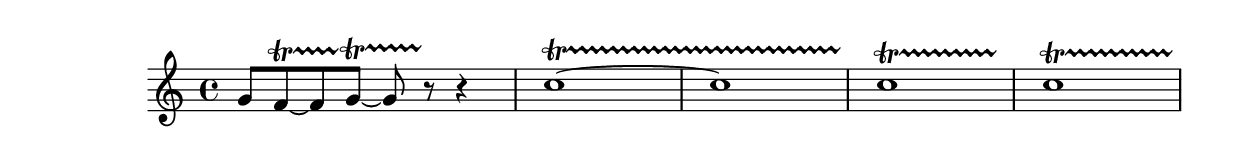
\version "2.13.1"
\header {
  texidoc = "Chained trills end at the next trill or barline.
Collisions can be prevented by overriding @code{bound-details}.
"
}

\paper { ragged-right = ##f }

\relative c'' {
  g8 f\startTrillSpan ~
  f8 g\stopTrillSpan \startTrillSpan ~
  g8 r\stopTrillSpan r4
  \once \override TrillSpanner #'to-barline = ##t
  c1\startTrillSpan ~
  c1
  \once \override TrillSpanner #'(bound-details right padding) = #1.2
  c1\stopTrillSpan \startTrillSpan
  c1\stopTrillSpan\startTrillSpan
}
